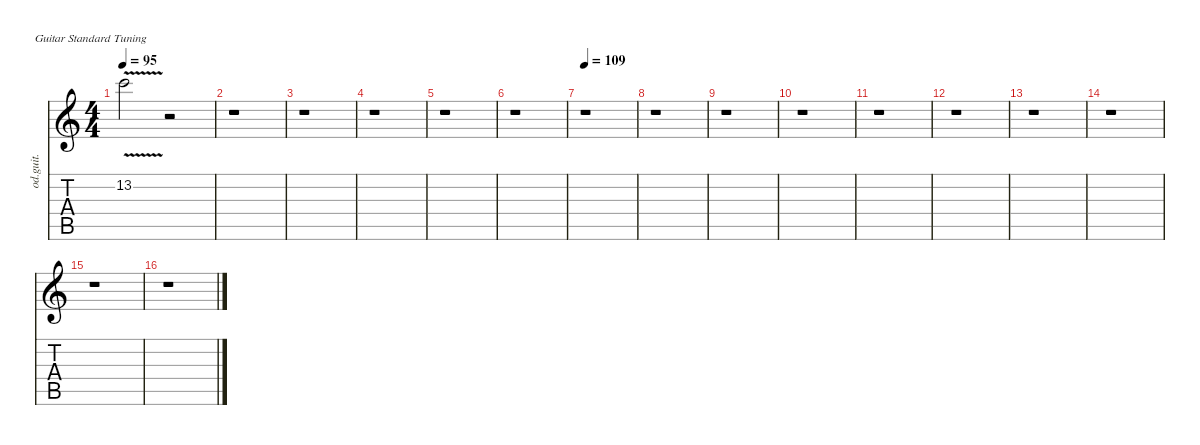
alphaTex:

\defaultSystemsLayout 4
\hideDynamics
\bracketExtendMode nobrackets
\otherSystemsTrackNameOrientation horizontal
\track ("Guit III" "od.guit.") {instrument overdrivenguitar}
\staff {score tabs}
\tuning (E4 B3 G3 D3 A2 E2)
\ts (4 4)
\tempo 95
\clef g2
\ks c
13.2{v t}.2{dy f beam Down} r.2{beam Down} |
r.1{beam Down} |
r.1{beam Down} |
r.1{beam Down} |
r.1{beam Down} |
r.1{beam Down} |
\tempo 109
r.1{beam Down} |
r.1{beam Down} |
r.1{beam Down} |
r.1{beam Down} |
r.1{beam Down} |
r.1{beam Down} |
r.1{beam Down} |
r.1{beam Down} |
r.1{beam Down} |
r.1{beam Down}
